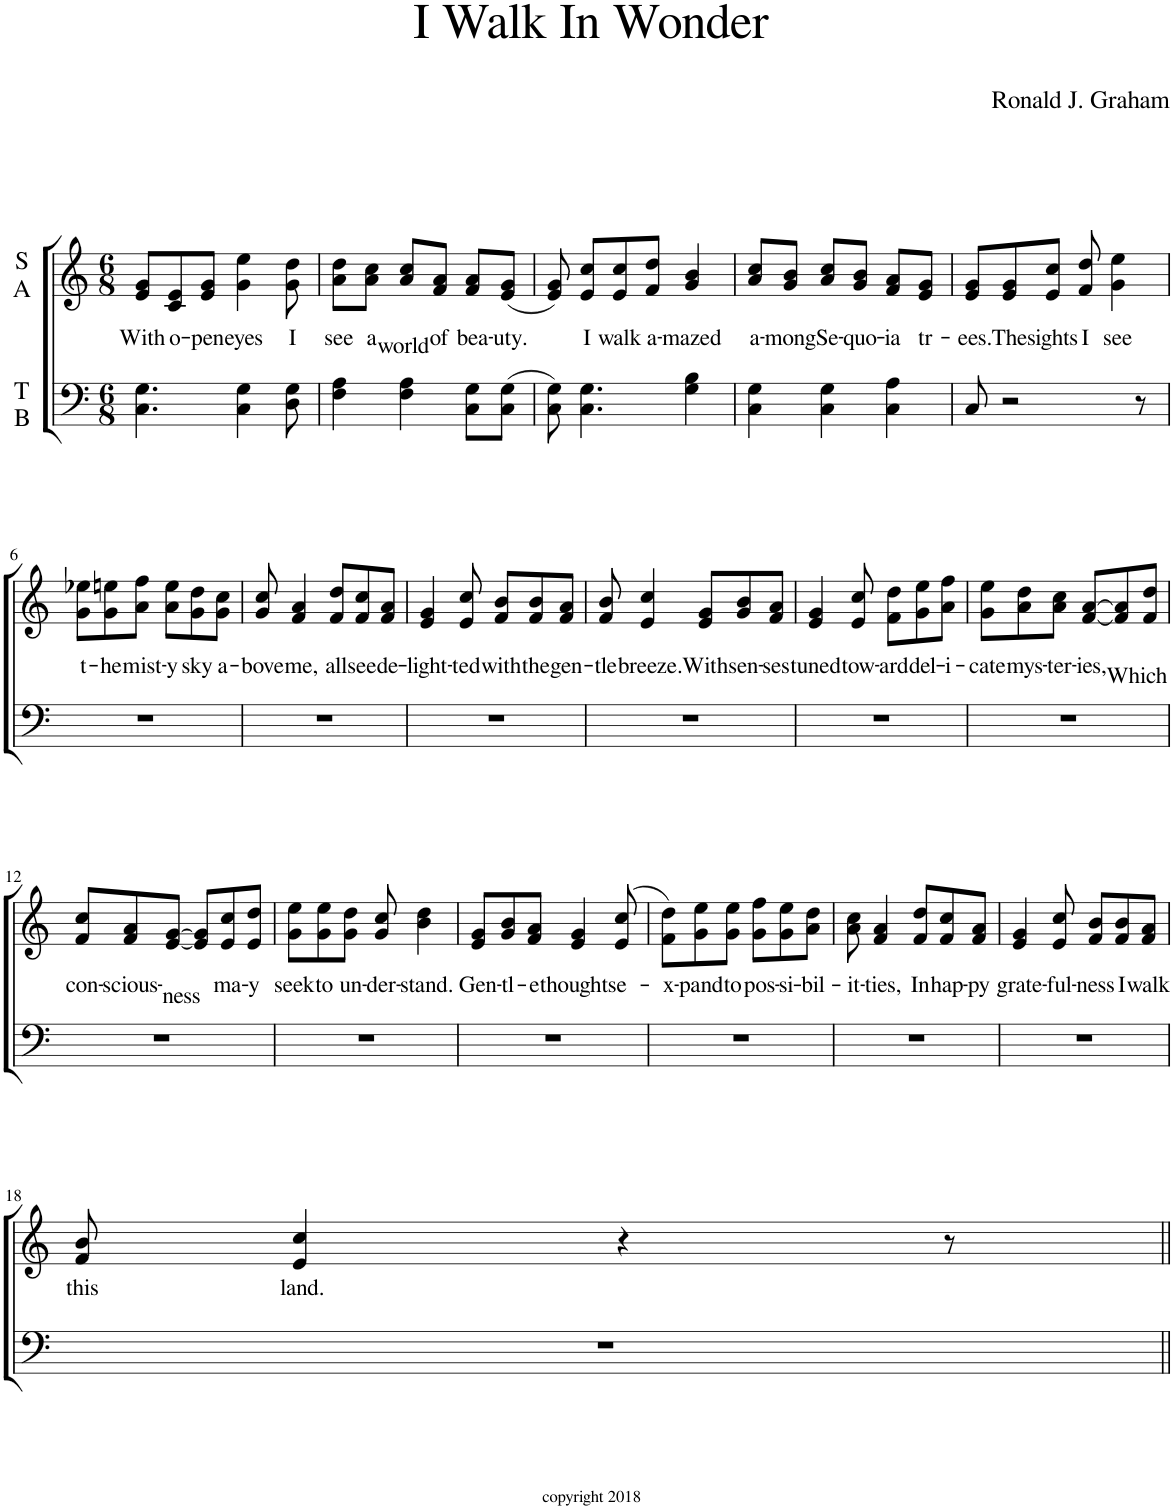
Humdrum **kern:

**kern	**kern	**text
*part2	*part1	*part1
*staff2	*staff1	*staff1
*I"T B	*I"S A	*
*clefF4	*clefG2	*
*k[]	*k[]	*
*M6/8	*M6/8	*
=1	=1	=1
!	!	!LO:LY:b
4.C\ 4.G\	8e/ 8g/L	With
!	!	!LO:LY:b
.	8c/ 8e/	o-
!	!	!LO:LY:b
.	8e/ 8g/J	-pen
!	!	!LO:LY:b
4C\ 4G\	4g\ 4ee\	eyes
!	!	!LO:LY:b
8D\ 8G\	8g\ 8dd\	I
=2	=2	=2
!	!	!LO:LY:b
4F\ 4A\	8a\ 8dd\L	see
!	!	!LO:LY:b
.	8a\ 8cc\J	a
!	!	!LO:LY:b
4F\ 4A\	8a/ 8cc/L	world
!	!	!LO:LY:b
.	8f/ 8a/J	of
!	!	!LO:LY:b
8C\ 8G\L	8f/ 8a/L	bea-
!	!	!LO:LY:b
(8C\ 8G\J	(8e/ 8g/J	-uty.
=3	=3	=3
8C\ 8G\)	8e/ 8g/)	.
!	!	!LO:LY:b
4.C\ 4.G\	8e/ 8cc/L	I
!	!	!LO:LY:b
.	8e/ 8cc/	walk
!	!	!LO:LY:b
.	8f/ 8dd/J	a-
!	!	!LO:LY:b
4G\ 4B\	4g/ 4b/	-mazed
=4	=4	=4
!	!	!LO:LY:b
4C\ 4G\	8a/ 8cc/L	a-
!	!	!LO:LY:b
.	8g/ 8b/J	-mong
!	!	!LO:LY:b
4C\ 4G\	8a/ 8cc/L	Se-
!	!	!LO:LY:b
.	8g/ 8b/J	-quo-
!	!	!LO:LY:b
4C\ 4A\	8f/ 8a/L	-ia
!	!	!LO:LY:b
.	8e/ 8g/J	tr-
=5	=5	=5
!	!	!LO:LY:b
8C/	8e/ 8g/L	-ees.
!	!	!LO:LY:b
2r	8e/ 8g/	The
!	!	!LO:LY:b
.	8e/ 8cc/J	sights
!	!	!LO:LY:b
.	8f/ 8dd/	I
!	!	!LO:LY:b
.	4g\ 4ee\	see
8r	.	.
!!LO:LB:g=z
=6	=6	=6
!	!	!LO:LY:b
2.r	8g\ 8ee-X\L	t-
!	!	!LO:LY:b
.	8g\ 8een\	-he
!	!	!LO:LY:b
.	8a\ 8ff\J	mist-
!	!	!LO:LY:b
.	8a\ 8ee\L	-y
!	!	!LO:LY:b
.	8g\ 8dd\	sky
!	!	!LO:LY:b
.	8g\ 8cc\J	a-
=7	=7	=7
!	!	!LO:LY:b
2.r	8g/ 8cc/	-bove
!	!	!LO:LY:b
.	4f/ 4a/	me,
!	!	!LO:LY:b
.	8f/ 8dd/L	all
!	!	!LO:LY:b
.	8f/ 8cc/	see
!	!	!LO:LY:b
.	8f/ 8a/J	de-
=8	=8	=8
!	!	!LO:LY:b
2.r	4e/ 4g/	light-
!	!	!LO:LY:b
.	8e/ 8cc/	-ted
!	!	!LO:LY:b
.	8f/ 8b/L	with
!	!	!LO:LY:b
.	8f/ 8b/	the
!	!	!LO:LY:b
.	8f/ 8a/J	gen-
=9	=9	=9
!	!	!LO:LY:b
2.r	8f/ 8b/	-tle
!	!	!LO:LY:b
.	4e/ 4cc/	breeze.
!	!	!LO:LY:b
.	8e/ 8g/L	With
!	!	!LO:LY:b
.	8g/ 8b/	sen-
!	!	!LO:LY:b
.	8f/ 8a/J	-ses
=10	=10	=10
!	!	!LO:LY:b
2.r	4e/ 4g/	tuned
!	!	!LO:LY:b
.	8e/ 8cc/	tow-
!	!	!LO:LY:b
.	8f\ 8dd\L	-ard
!	!	!LO:LY:b
.	8g\ 8ee\	del-
!	!	!LO:LY:b
.	8a\ 8ff\J	-i-
=11	=11	=11
!	!	!LO:LY:b
2.r	8g\ 8ee\L	-cate
!	!	!LO:LY:b
.	8a\ 8dd\	mys-
!	!	!LO:LY:b
.	8a\ 8cc\J	-ter-
!	!	!LO:LY:b
.	[8f/ [8a/L	-ies,
.	8f/] 8a/]	.
!	!	!LO:LY:b
.	8f/ 8dd/J	Which
!!LO:LB:g=z
=12	=12	=12
!	!	!LO:LY:b
2.r	8f/ 8cc/L	con-
!	!	!LO:LY:b
.	8f/ 8a/	-scious-
!	!	!LO:LY:b
.	[8e/ [8g/J	-ness
.	8e/] 8g/]L	.
!	!	!LO:LY:b
.	8e/ 8cc/	ma-
!	!	!LO:LY:b
.	8e/ 8dd/J	-y
=13	=13	=13
!	!	!LO:LY:b
2.r	8g\ 8ee\L	seek
!	!	!LO:LY:b
.	8g\ 8ee\	to
!	!	!LO:LY:b
.	8g\ 8dd\J	un-
!	!	!LO:LY:b
.	8g/ 8cc/	-der-
!	!	!LO:LY:b
.	4b\ 4dd\	-stand.
=14	=14	=14
!	!	!LO:LY:b
2.r	8e/ 8g/L	Gen-
!	!	!LO:LY:b
.	8g/ 8b/	-tl-
!	!	!LO:LY:b
.	8f/ 8a/J	-e
!	!	!LO:LY:b
.	4e/ 4g/	thoughts
!	!	!LO:LY:b
.	(8e/ 8cc/	e-
=15	=15	=15
!	!	!LO:LY:b
2.r	8f\ 8dd\L)	-x-
!	!	!LO:LY:b
.	8g\ 8ee\	-pand
!	!	!LO:LY:b
.	8g\ 8ee\J	to
!	!	!LO:LY:b
.	8g\ 8ff\L	pos-
!	!	!LO:LY:b
.	8g\ 8ee\	-si-
!	!	!LO:LY:b
.	8a\ 8dd\J	-bil-
=16	=16	=16
!	!	!LO:LY:b
2.r	8a\ 8cc\	-it-
!	!	!LO:LY:b
.	4f/ 4a/	-ties,
!	!	!LO:LY:b
.	8f/ 8dd/L	In
!	!	!LO:LY:b
.	8f/ 8cc/	hap-
!	!	!LO:LY:b
.	8f/ 8a/J	-py
=17	=17	=17
!	!	!LO:LY:b
2.r	4e/ 4g/	grate-
!	!	!LO:LY:b
.	8e/ 8cc/	-ful-
!	!	!LO:LY:b
.	8f/ 8b/L	-ness
!	!	!LO:LY:b
.	8f/ 8b/	I
!	!	!LO:LY:b
.	8f/ 8a/J	walk
!!LO:LB:g=z
=18	=18	=18
!	!	!LO:LY:b
2.r	8f/ 8b/	this
!	!	!LO:LY:b
.	4e/ 4cc/	land.
.	4r	.
.	8r	.
=||	=||	=||
*-	*-	*-
